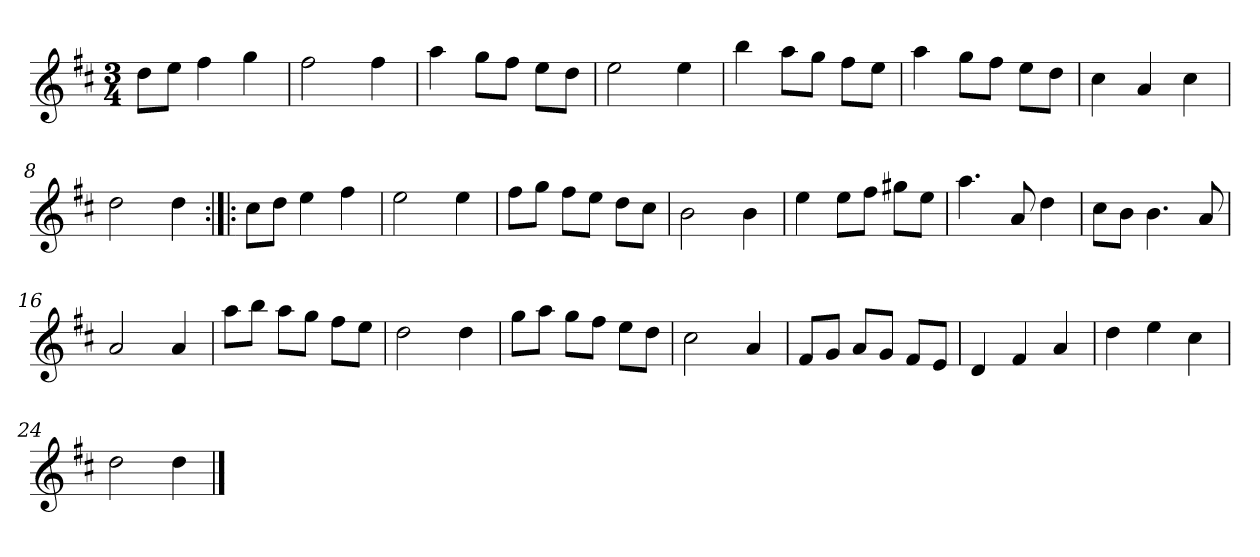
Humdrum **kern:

**kern
*part1
*staff1
*clefG2
*k[f#c#]
*D:
*M3/4
*MM120
=1
8dd\L
8ee\J
4ff#
4gg
=2
2ff#
4ff#
=3
4aa
8gg\L
8ff#\J
8ee\L
8dd\J
=4
2ee
4ee
=5
4bb
8aa\L
8gg\J
8ff#\L
8ee\J
=6
4aa
8gg\L
8ff#\J
8ee\L
8dd\J
=7
4cc#
4a
4cc#
=8
2dd
4dd
=9:|!|:
8cc#\L
8dd\J
4ee
4ff#
=10
2ee
4ee
=11
8ff#\L
8gg\J
8ff#\L
8ee\J
8dd\L
8cc#\J
=12
2b
4b
=13
4ee
8ee\L
8ff#\J
8gg#X\L
8ee\J
=14
4.aa
8a
4dd
=15
8cc#\L
8b\J
4.b
8a
=16
2a
4a
=17
8aa\L
8bb\J
8aa\L
8gg\J
8ff#\L
8ee\J
=18
2dd
4dd
=19
8gg\L
8aa\J
8gg\L
8ff#\J
8ee\L
8dd\J
=20
2cc#
4a
=21
8f#/L
8g/J
8a/L
8g/J
8f#/L
8e/J
=22
4d
4f#
4a
=23
4dd
4ee
4cc#
=24
2dd
4dd
==
*-
